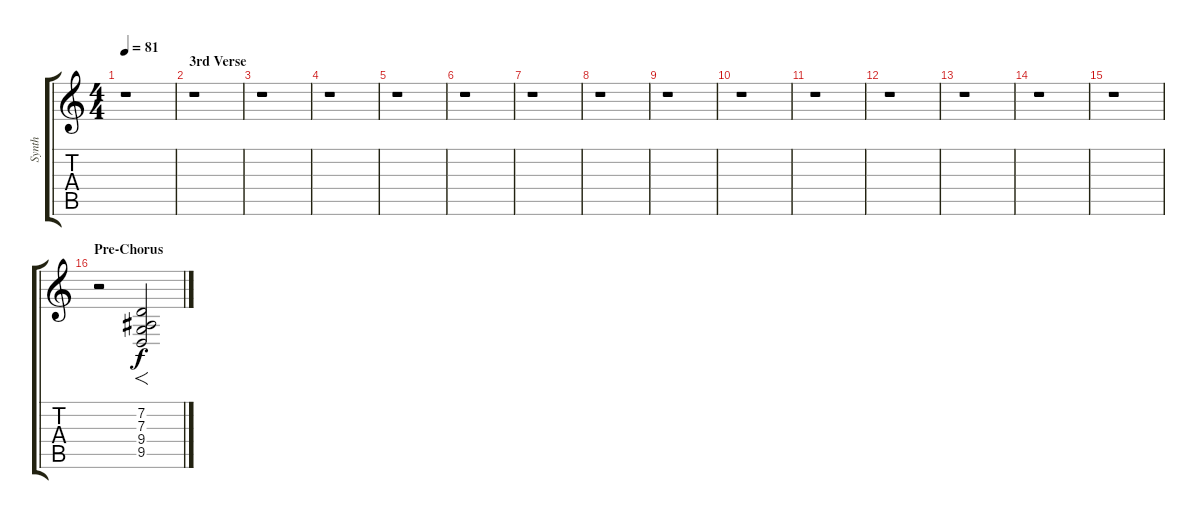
\track ("Synth" "Synth") {instrument choiraahs}
\staff {score tabs}
\tuning (C4 G3 Eb3 Bb2 F2 C2) {hide}
\ts (4 4)
\tempo 81
\clef g2
\ks c
r.1{dy mf} |
\section ("" "3rd Verse")
r.1 |
r.1 |
r.1 |
r.1 |
r.1 |
r.1 |
r.1 |
r.1 |
r.1 |
r.1 |
r.1 |
r.1 |
r.1 |
r.1 |
\section ("" "Pre-Chorus")
r.2 (7.2 7.3 9.4 9.5).2{f dy f}
